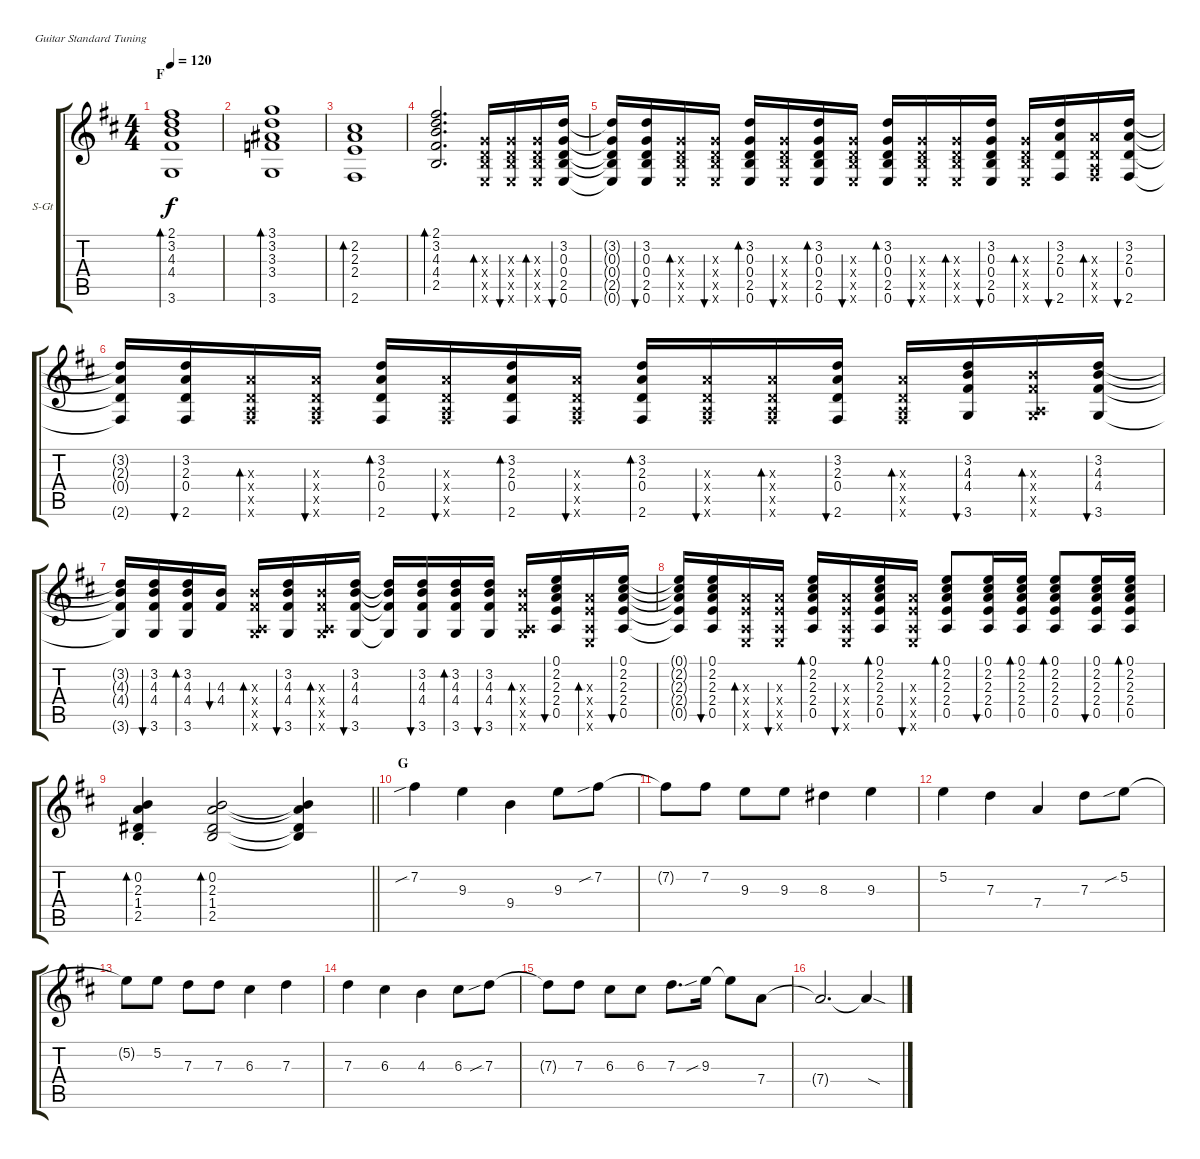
\bracketExtendMode groupsimilarinstruments
\firstSystemTrackNameOrientation horizontal
\otherSystemsTrackNameOrientation horizontal
\track ("A.Guitar 1" "S-Gt") {instrument acousticguitarsteel}
\staff {score tabs}
\tuning (E4 B3 G3 D3 A2 E2)
\ts (4 4)
\section ("" "F")
\tempo 120
\clef g2
\ks d
(2.1 3.2 4.3 4.4 3.6).1{bd 120 dy f} |
(3.1 3.2 3.3 3.4 3.6).1{bd 120} |
(2.2 2.3 2.4 2.6).1{bd 120} |
(2.1 3.2 4.3 4.4 2.5).2{d bd 120} (0.3{x} 0.4{x} 2.5{x} 0.6{x}).16{bd 30} (0.3{x} 0.4{x} 2.5{x} 0.6{x}).16{bu 30} (0.3{x} 0.4{x} 2.5{x} 0.6{x}).16{bd 30} (3.2 0.3 0.4 2.5 0.6).16{bu 30} |
(3.2{t} 0.3{t} 0.4{t} 2.5{t} 0.6{t}).16 (3.2 0.3 0.4 2.5 0.6).16{bu 30} (0.3{x} 0.4{x} 2.5{x} 0.6{x}).16{bd 30} (0.3{x} 0.4{x} 2.5{x} 0.6{x}).16{bu 30} (3.2 0.3 0.4 2.5 0.6).16{bd 30} (0.3{x} 0.4{x} 2.5{x} 0.6{x}).16{bu 30} (3.2 0.3 0.4 2.5 0.6).16{bd 30} (0.3{x} 0.4{x} 2.5{x} 0.6{x}).16{bu 30} (3.2 0.3 0.4 2.5 0.6).16{bd 30} (0.3{x} 0.4{x} 2.5{x} 0.6{x}).16{bu 30} (0.3{x} 0.4{x} 2.5{x} 0.6{x}).16{bd 30} (3.2 0.3 0.4 2.5 0.6).16{bu 30} (0.3{x} 0.4{x} 2.5{x} 0.6{x}).16{bd 30} (3.2 2.3 0.4 2.6).16{bu 30} (2.3{x} 0.4{x} 0.5{x} 2.6{x}).16{bd 30} (3.2 2.3 0.4 2.6).16{bu 30} |
(3.2{t} 2.3{t} 0.4{t} 2.6{t}).16 (3.2 2.3 0.4 2.6).16{bu 30} (2.3{x} 0.4{x} 0.5{x} 2.6{x}).16{bd 30} (2.3{x} 0.4{x} 0.5{x} 2.6{x}).16{bu 30} (3.2 2.3 0.4 2.6).16{bd 30} (2.3{x} 0.4{x} 0.5{x} 2.6{x}).16{bu 30} (3.2 2.3 0.4 2.6).16{bd 30} (2.3{x} 0.4{x} 0.5{x} 2.6{x}).16{bu 30} (3.2 2.3 0.4 2.6).16{bd 30} (2.3{x} 0.4{x} 0.5{x} 2.6{x}).16{bu 30} (2.3{x} 0.4{x} 0.5{x} 2.6{x}).16{bd 30} (3.2 2.3 0.4 2.6).16{bu 30} (2.3{x} 0.4{x} 0.5{x} 2.6{x}).16{bd 30} (3.2 4.3 4.4 3.6).16{bu 30} (4.3{x} 4.4{x} 0.5{x} 3.6{x}).16{bd 30} (3.2 4.3 4.4 3.6).16{bu 30} |
(3.2{t} 4.3{t} 4.4{t} 3.6{t}).16 (3.2 4.3 4.4 3.6).16{bu 30} (3.2 4.3 4.4 3.6).16{bd 30} (4.3 4.4).16{bu 30} (4.3{x} 4.4{x} 0.5{x} 3.6{x}).16{bd 30} (3.2 4.3 4.4 3.6).16{bu 30} (4.3{x} 4.4{x} 0.5{x} 3.6{x}).16{bd 30} (3.2 4.3 4.4 3.6).16{bu 30} (3.2{t} 4.3{t} 4.4{t} 3.6{t}).16 (3.2 4.3 4.4 3.6).16{bu 30} (3.2 4.3 4.4 3.6).16{bd 30} (3.2 4.3 4.4 3.6).16{bu 30} (4.3{x} 4.4{x} 0.5{x} 3.6{x}).16{bd 30} (0.1 2.2 2.3 2.4 0.5).16{bu 30} (2.3{x} 2.4{x} 0.5{x} 0.6{x}).16{bd 30} (0.1 2.2 2.3 2.4 0.5).16{bu 30} |
(0.1{t} 2.2{t} 2.3{t} 2.4{t} 0.5{t}).16 (0.1 2.2 2.3 2.4 0.5).16{bu 30} (2.3{x} 2.4{x} 0.5{x} 0.6{x}).16{bd 30} (2.3{x} 2.4{x} 0.5{x} 0.6{x}).16{bu 30} (0.1 2.2 2.3 2.4 0.5).16{bd 30} (2.3{x} 2.4{x} 0.5{x} 0.6{x}).16{bu 30} (0.1 2.2 2.3 2.4 0.5).16{bd 30} (2.3{x} 2.4{x} 0.5{x} 0.6{x}).16{bu 30} (0.1 2.2 2.3 2.4 0.5).8{bd 30} (0.1 2.2 2.3 2.4 0.5).16{bu 30} (0.1 2.2 2.3 2.4 0.5).16{bd 30} (0.1 2.2 2.3 2.4 0.5).8{bd 30} (0.1 2.2 2.3 2.4 0.5).16{bu 30} (0.1 2.2 2.3 2.4 0.5).16{bd 30} |
\barLineRight lightlight
(0.2{st} 2.3{st} 1.4{st} 2.5{st}).4{bd 30} (0.2 2.3 1.4 2.5).2{bd 30} (0.2{t} 2.3{t} 1.4{t} 2.5{t}).4 |
\section ("" "G")
7.2{sib}.4 9.3.4 9.4.4 9.3.8 7.2{sib}.8 |
7.2{t}.8 7.2.8 9.3.8 9.3.8 8.3.4 9.3.4 |
5.2.4 7.3.4 7.4.4 7.3.8 5.2{sib}.8 |
5.2{t}.8 5.2.8 7.3.8 7.3.8 6.3.4 7.3.4 |
7.3.4 6.3.4 4.3.4 6.3.8 7.3{sib}.8 |
7.3{t}.8 7.3.8 6.3.8 6.3.8 7.3.8{d} 9.3{sib}.16 9.3{t}.8 7.4.8 |
7.4{t}.2{d} 7.4{sod t}.4
